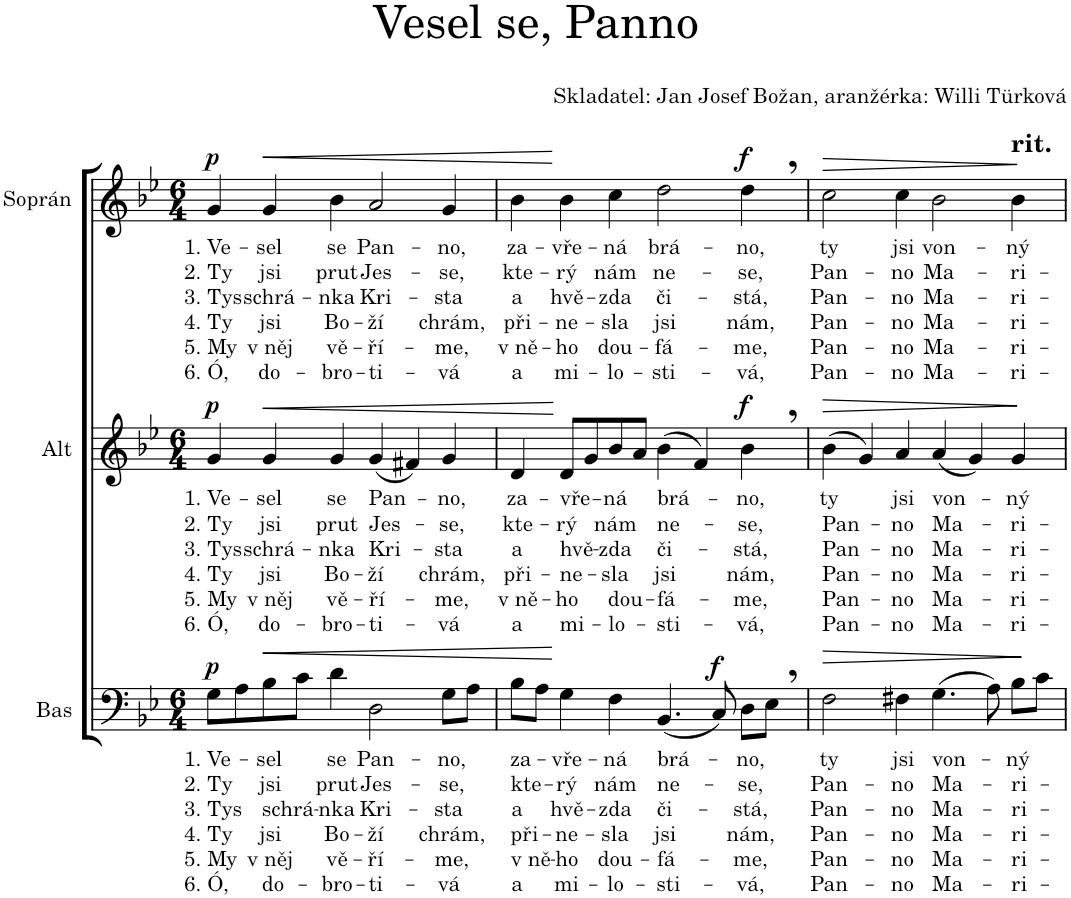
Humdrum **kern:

**kern	**text	**text	**text	**text	**text	**text	**dynam	**kern	**text	**text	**text	**text	**text	**text	**dynam	**kern	**text	**text	**text	**text	**text	**text	**dynam
*part3	*part3	*part3	*part3	*part3	*part3	*part3	*part3	*part2	*part2	*part2	*part2	*part2	*part2	*part2	*part2	*part1	*part1	*part1	*part1	*part1	*part1	*part1	*part1
*staff3	*staff3	*staff3	*staff3	*staff3	*staff3	*staff3	*staff3	*staff2	*staff2	*staff2	*staff2	*staff2	*staff2	*staff2	*staff2	*staff1	*staff1	*staff1	*staff1	*staff1	*staff1	*staff1	*staff1
*I"Bas	*	*	*	*	*	*	*	*I"Alt	*	*	*	*	*	*	*	*I"Soprán	*	*	*	*	*	*	*
*I'B.	*	*	*	*	*	*	*	*I'A.	*	*	*	*	*	*	*	*I'S.	*	*	*	*	*	*	*
*clefF4	*	*	*	*	*	*	*	*clefG2	*	*	*	*	*	*	*	*clefG2	*	*	*	*	*	*	*
*k[b-e-]	*	*	*	*	*	*	*	*k[b-e-]	*	*	*	*	*	*	*	*k[b-e-]	*	*	*	*	*	*	*
*M6/4	*	*	*	*	*	*	*	*M6/4	*	*	*	*	*	*	*	*M6/4	*	*	*	*	*	*	*
=1	=1	=1	=1	=1	=1	=1	=1	=1	=1	=1	=1	=1	=1	=1	=1	=1	=1	=1	=1	=1	=1	=1	=1
!	!LO:LY:b	!LO:LY:b	!LO:LY:b	!LO:LY:b	!LO:LY:b	!LO:LY:b	!LO:DY:a	!	!LO:LY:b	!LO:LY:b	!LO:LY:b	!LO:LY:b	!LO:LY:b	!LO:LY:b	!LO:DY:a	!	!LO:LY:b	!LO:LY:b	!LO:LY:b	!LO:LY:b	!LO:LY:b	!LO:LY:b	!LO:DY:a
8G\L	1. Ve-	2. Ty	3. Tys	4. Ty	5. My	6. Ó,	p	4g/	1. Ve-	2. Ty	3. Tys	4. Ty	5. My	6. Ó,	p	4g/	1. Ve-	2. Ty	3. Tys	4. Ty	5. My	6. Ó,	p
8A\	.	.	.	.	.	.	.	.	.	.	.	.	.	.	.	.	.	.	.	.	.	.	.
!	!LO:LY:b	!LO:LY:b	!LO:LY:b	!LO:LY:b	!LO:LY:b	!LO:LY:b	!LO:HP:b	!	!LO:LY:b	!LO:LY:b	!LO:LY:b	!LO:LY:b	!LO:LY:b	!LO:LY:b	!LO:HP:b	!	!LO:LY:b	!LO:LY:b	!LO:LY:b	!LO:LY:b	!LO:LY:b	!LO:LY:b	!LO:HP:b
8B-\	-sel	jsi	schrá-	jsi	v něj	do-	<	4g/	-sel	jsi	schrá-	jsi	v něj	do-	<	4g/	-sel	jsi	schrá-	jsi	v něj	do-	<
8c\J	.	.	.	.	.	.	.	.	.	.	.	.	.	.	.	.	.	.	.	.	.	.	.
!	!LO:LY:b	!LO:LY:b	!LO:LY:b	!LO:LY:b	!LO:LY:b	!LO:LY:b	!	!	!LO:LY:b	!LO:LY:b	!LO:LY:b	!LO:LY:b	!LO:LY:b	!LO:LY:b	!	!	!LO:LY:b	!LO:LY:b	!LO:LY:b	!LO:LY:b	!LO:LY:b	!LO:LY:b	!
4d\	se	prut	-nka	Bo-	vě-	-bro-	.	4g/	se	prut	-nka	Bo-	vě-	-bro-	.	4b-\	se	prut	-nka	Bo-	vě-	-bro-	.
!	!LO:LY:b	!LO:LY:b	!LO:LY:b	!LO:LY:b	!LO:LY:b	!LO:LY:b	!	!	!LO:LY:b	!LO:LY:b	!LO:LY:b	!LO:LY:b	!LO:LY:b	!LO:LY:b	!	!	!LO:LY:b	!LO:LY:b	!LO:LY:b	!LO:LY:b	!LO:LY:b	!LO:LY:b	!
2D\	Pan-	Jes-	Kri-	-ží	-ří-	-ti-	.	(4g/	Pan-	Jes-	Kri-	-ží	-ří-	-ti-	.	2a/	Pan-	Jes-	Kri-	-ží	-ří-	-ti-	.
.	.	.	.	.	.	.	.	4f#X/)	.	.	.	.	.	.	.	.	.	.	.	.	.	.	.
!	!LO:LY:b	!LO:LY:b	!LO:LY:b	!LO:LY:b	!LO:LY:b	!LO:LY:b	!	!	!LO:LY:b	!LO:LY:b	!LO:LY:b	!LO:LY:b	!LO:LY:b	!LO:LY:b	!	!	!LO:LY:b	!LO:LY:b	!LO:LY:b	!LO:LY:b	!LO:LY:b	!LO:LY:b	!
8G\L	-no,	-se,	-sta	chrám,	-me,	-vá	.	4g/	-no,	-se,	-sta	chrám,	-me,	-vá	.	4g/	-no,	-se,	-sta	chrám,	-me,	-vá	.
8A\J	.	.	.	.	.	.	.	.	.	.	.	.	.	.	.	.	.	.	.	.	.	.	.
=2	=2	=2	=2	=2	=2	=2	=2	=2	=2	=2	=2	=2	=2	=2	=2	=2	=2	=2	=2	=2	=2	=2	=2
!	!LO:LY:b	!LO:LY:b	!LO:LY:b	!LO:LY:b	!LO:LY:b	!LO:LY:b	!	!	!LO:LY:b	!LO:LY:b	!LO:LY:b	!LO:LY:b	!LO:LY:b	!LO:LY:b	!	!	!LO:LY:b	!LO:LY:b	!LO:LY:b	!LO:LY:b	!LO:LY:b	!LO:LY:b	!
8B-\L	za-	kte-	a	při-	v ně-	a	.	4d/	za-	kte-	a	při-	v ně-	a	.	4b-\	za-	kte-	a	při-	v ně-	a	.
8A\J	.	.	.	.	.	.	.	.	.	.	.	.	.	.	.	.	.	.	.	.	.	.	.
!	!LO:LY:b	!LO:LY:b	!LO:LY:b	!LO:LY:b	!LO:LY:b	!LO:LY:b	!	!	!LO:LY:b	!LO:LY:b	!LO:LY:b	!LO:LY:b	!LO:LY:b	!LO:LY:b	!	!	!LO:LY:b	!LO:LY:b	!LO:LY:b	!LO:LY:b	!LO:LY:b	!LO:LY:b	!
4G\	-vře-	-rý	hvě-	-ne-	-ho	mi-	[	8d/L	-vře-	-rý	hvě-	-ne-	-ho	mi-	[	4b-\	-vře-	-rý	hvě-	-ne-	-ho	mi-	[
.	.	.	.	.	.	.	.	8g/	.	.	.	.	.	.	.	.	.	.	.	.	.	.	.
!	!LO:LY:b	!LO:LY:b	!LO:LY:b	!LO:LY:b	!LO:LY:b	!LO:LY:b	!	!	!LO:LY:b	!LO:LY:b	!LO:LY:b	!LO:LY:b	!LO:LY:b	!LO:LY:b	!	!	!LO:LY:b	!LO:LY:b	!LO:LY:b	!LO:LY:b	!LO:LY:b	!LO:LY:b	!
4F\	-ná	nám	-zda	-sla	dou-	-lo-	.	8b-/	-ná	nám	-zda	-sla	dou-	-lo-	.	4cc\	-ná	nám	-zda	-sla	dou-	-lo-	.
.	.	.	.	.	.	.	.	8a/J	.	.	.	.	.	.	.	.	.	.	.	.	.	.	.
!	!LO:LY:b	!LO:LY:b	!LO:LY:b	!LO:LY:b	!LO:LY:b	!LO:LY:b	!	!	!LO:LY:b	!LO:LY:b	!LO:LY:b	!LO:LY:b	!LO:LY:b	!LO:LY:b	!	!	!LO:LY:b	!LO:LY:b	!LO:LY:b	!LO:LY:b	!LO:LY:b	!LO:LY:b	!
(4.BB-/	brá-	ne-	či-	jsi	-fá-	-sti-	.	(4b-\	brá-	ne-	či-	jsi	-fá-	-sti-	.	2dd\	brá-	ne-	či-	jsi	-fá-	-sti-	.
.	.	.	.	.	.	.	.	4f/)	.	.	.	.	.	.	.	.	.	.	.	.	.	.	.
!	!	!	!	!	!	!	!LO:DY:a	!	!	!	!	!	!	!	!	!	!	!	!	!	!	!	!
8C/)	.	.	.	.	.	.	f	.	.	.	.	.	.	.	.	.	.	.	.	.	.	.	.
!	!LO:LY:b	!LO:LY:b	!LO:LY:b	!LO:LY:b	!LO:LY:b	!LO:LY:b	!	!	!LO:LY:b	!LO:LY:b	!LO:LY:b	!LO:LY:b	!LO:LY:b	!LO:LY:b	!LO:DY:a	!	!LO:LY:b	!LO:LY:b	!LO:LY:b	!LO:LY:b	!LO:LY:b	!LO:LY:b	!LO:DY:a
8D\L	-no,	-se,	-stá,	nám,	-me,	-vá,	.	4b-,\	-no,	-se,	-stá,	nám,	-me,	-vá,	f	4dd,\	-no,	-se,	-stá,	nám,	-me,	-vá,	f
8E-,\J	.	.	.	.	.	.	.	.	.	.	.	.	.	.	.	.	.	.	.	.	.	.	.
=3	=3	=3	=3	=3	=3	=3	=3	=3	=3	=3	=3	=3	=3	=3	=3	=3	=3	=3	=3	=3	=3	=3	=3
!	!LO:LY:b	!LO:LY:b	!LO:LY:b	!LO:LY:b	!LO:LY:b	!LO:LY:b	!LO:HP:b	!	!LO:LY:b	!LO:LY:b	!LO:LY:b	!LO:LY:b	!LO:LY:b	!LO:LY:b	!LO:HP:b	!	!LO:LY:b	!LO:LY:b	!LO:LY:b	!LO:LY:b	!LO:LY:b	!LO:LY:b	!LO:HP:b
2F\	ty	Pan-	Pan-	Pan-	Pan-	Pan-	>	(4b-\	ty	Pan-	Pan-	Pan-	Pan-	Pan-	>	2cc\	ty	Pan-	Pan-	Pan-	Pan-	Pan-	>
.	.	.	.	.	.	.	.	4g/)	.	.	.	.	.	.	.	.	.	.	.	.	.	.	.
!	!LO:LY:b	!LO:LY:b	!LO:LY:b	!LO:LY:b	!LO:LY:b	!LO:LY:b	!	!	!LO:LY:b	!LO:LY:b	!LO:LY:b	!LO:LY:b	!LO:LY:b	!LO:LY:b	!	!	!LO:LY:b	!LO:LY:b	!LO:LY:b	!LO:LY:b	!LO:LY:b	!LO:LY:b	!
4F#X\	jsi	-no	-no	-no	-no	-no	.	4a/	jsi	-no	-no	-no	-no	-no	.	4cc\	jsi	-no	-no	-no	-no	-no	.
!	!LO:LY:b	!LO:LY:b	!LO:LY:b	!LO:LY:b	!LO:LY:b	!LO:LY:b	!	!	!LO:LY:b	!LO:LY:b	!LO:LY:b	!LO:LY:b	!LO:LY:b	!LO:LY:b	!	!	!LO:LY:b	!LO:LY:b	!LO:LY:b	!LO:LY:b	!LO:LY:b	!LO:LY:b	!
(4.G\	von-	Ma-	Ma-	Ma-	Ma-	Ma-	.	(4a/	von-	Ma-	Ma-	Ma-	Ma-	Ma-	.	2b-\	von-	Ma-	Ma-	Ma-	Ma-	Ma-	.
.	.	.	.	.	.	.	.	4g/)	.	.	.	.	.	.	.	.	.	.	.	.	.	.	.
8A\)	.	.	.	.	.	.	.	.	.	.	.	.	.	.	.	.	.	.	.	.	.	.	.
!	!	!	!	!	!	!	!	!	!	!	!	!	!	!	!	!LO:TX:a:t=rit.	!	!	!	!	!	!	!
!	!LO:LY:b	!LO:LY:b	!LO:LY:b	!LO:LY:b	!LO:LY:b	!LO:LY:b	!	!	!LO:LY:b	!LO:LY:b	!LO:LY:b	!LO:LY:b	!LO:LY:b	!LO:LY:b	!	!	!LO:LY:b	!LO:LY:b	!LO:LY:b	!LO:LY:b	!LO:LY:b	!LO:LY:b	!
8B-\L	-ný	-ri-	-ri-	-ri-	-ri-	-ri-	.	4g/	-ný	-ri-	-ri-	-ri-	-ri-	-ri-	.	4b-\	-ný	-ri-	-ri-	-ri-	-ri-	-ri-	.
8c\J	.	.	.	.	.	.	]	.	.	.	.	.	.	.	.	.	.	.	.	.	.	.	.
.	.	.	.	.	.	.	.	.	.	.	.	.	.	.	]	.	.	.	.	.	.	.	]
=	=	=	=	=	=	=	=	=	=	=	=	=	=	=	=	=	=	=	=	=	=	=	=
*-	*-	*-	*-	*-	*-	*-	*-	*-	*-	*-	*-	*-	*-	*-	*-	*-	*-	*-	*-	*-	*-	*-	*-
